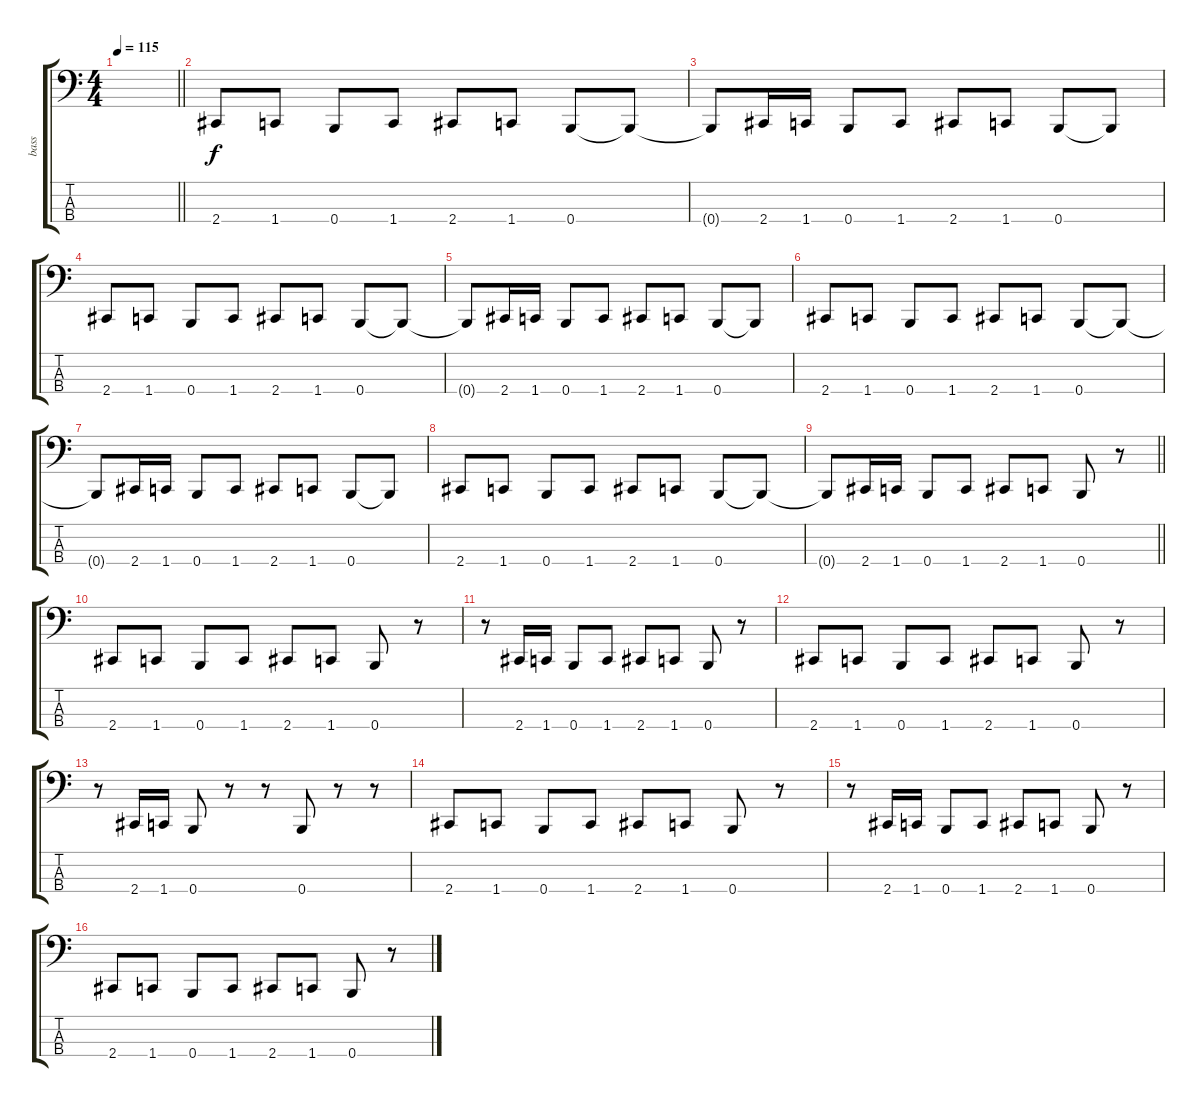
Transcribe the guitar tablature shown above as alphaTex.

\track ("bass" "bass") {instrument overdrivenguitar}
\staff {score tabs}
\tuning (E2 B1 Gb1 B0) {hide}
\ts (4 4)
\tempo 115
\clef f4
\barLineRight lightlight
\ks c
|
2.4.8 1.4.8 0.4.8 1.4.8 2.4.8 1.4.8 0.4.8 0.4{t}.8 |
0.4{t}.8 2.4.16 1.4.16 0.4.8 1.4.8 2.4.8 1.4.8 0.4.8 0.4{t}.8 |
2.4.8 1.4.8 0.4.8 1.4.8 2.4.8 1.4.8 0.4.8 0.4{t}.8 |
0.4{t}.8 2.4.16 1.4.16 0.4.8 1.4.8 2.4.8 1.4.8 0.4.8 0.4{t}.8 |
2.4.8 1.4.8 0.4.8 1.4.8 2.4.8 1.4.8 0.4.8 0.4{t}.8 |
0.4{t}.8 2.4.16 1.4.16 0.4.8 1.4.8 2.4.8 1.4.8 0.4.8 0.4{t}.8 |
2.4.8 1.4.8 0.4.8 1.4.8 2.4.8 1.4.8 0.4.8 0.4{t}.8 |
\barLineRight lightlight
0.4{t}.8 2.4.16 1.4.16 0.4.8 1.4.8 2.4.8 1.4.8 0.4.8 r.8 |
2.4.8 1.4.8 0.4.8 1.4.8 2.4.8 1.4.8 0.4.8 r.8 |
r.8 2.4.16 1.4.16 0.4.8 1.4.8 2.4.8 1.4.8 0.4.8 r.8 |
2.4.8 1.4.8 0.4.8 1.4.8 2.4.8 1.4.8 0.4.8 r.8 |
r.8 2.4.16 1.4.16 0.4.8 r.8 r.8 0.4.8 r.8 r.8 |
2.4.8 1.4.8 0.4.8 1.4.8 2.4.8 1.4.8 0.4.8 r.8 |
r.8 2.4.16 1.4.16 0.4.8 1.4.8 2.4.8 1.4.8 0.4.8 r.8 |
2.4.8 1.4.8 0.4.8 1.4.8 2.4.8 1.4.8 0.4.8 r.8
